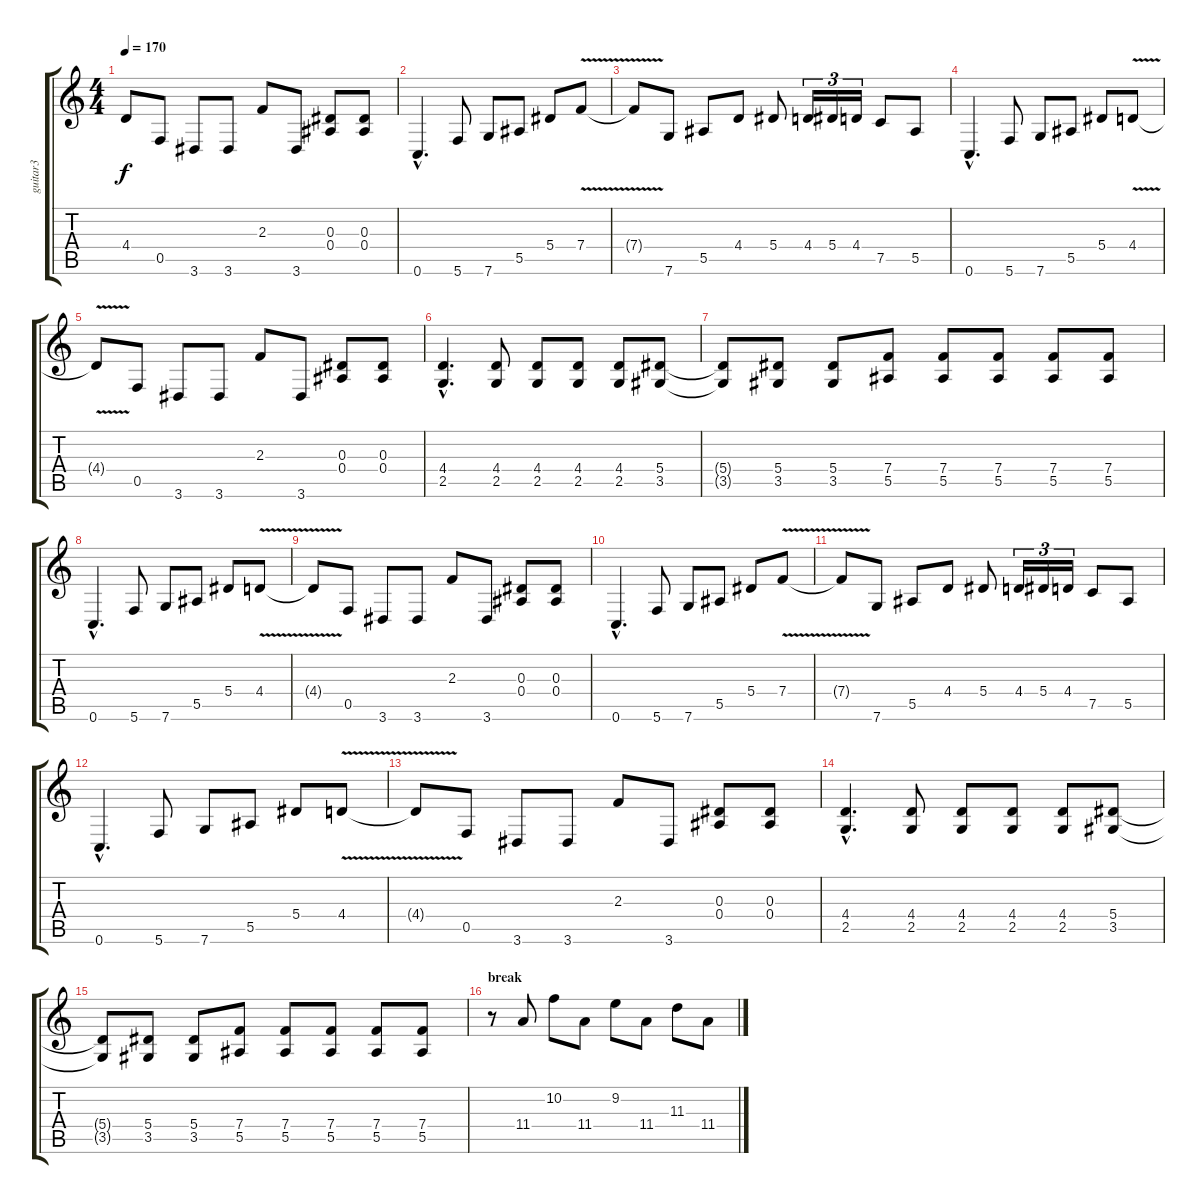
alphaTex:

\track ("guitar3" "guitar3") {instrument distortionguitar}
\staff {score tabs}
\tuning (C4 G3 Eb3 Bb2 F2 C2) {hide}
\ts (4 4)
\tempo 170
\clef g2
\ks c
4.4{t}.8{dy f} 0.5.8 3.6.8 3.6.8 2.3.8 3.6.8 (0.3 0.4).8 (0.3 0.4).8 |
0.6{hac}.4{d} 5.6.8 7.6.8 5.5.8 5.4.8 7.4{v}.8 |
7.4{t}.8 7.6.8 5.5.8 4.4.8 5.4.8 4.4.16{tu (3 2)} 5.4.16{tu (3 2)} 4.4.16{tu (3 2)} 7.5.8 5.5.8 |
0.6{hac}.4{d} 5.6.8 7.6.8 5.5.8 5.4.8 4.4{v}.8 |
4.4{t}.8 0.5.8 3.6.8 3.6.8 2.3.8 3.6.8 (0.3 0.4).8 (0.3 0.4).8 |
(4.4{hac} 2.5{hac}).4{d} (4.4 2.5).8 (4.4 2.5).8 (4.4 2.5).8 (4.4 2.5).8 (5.4 3.5).8 |
(5.4{t} 3.5{t}).8 (5.4 3.5).8 (5.4 3.5).8 (7.4 5.5).8 (7.4 5.5).8 (7.4 5.5).8 (7.4 5.5).8 (7.4 5.5).8 |
0.6{hac}.4{d} 5.6.8 7.6.8 5.5.8 5.4.8 4.4{v}.8 |
4.4{t}.8 0.5.8 3.6.8 3.6.8 2.3.8 3.6.8 (0.3 0.4).8 (0.3 0.4).8 |
0.6{hac}.4{d} 5.6.8 7.6.8 5.5.8 5.4.8 7.4{v}.8 |
7.4{t}.8 7.6.8 5.5.8 4.4.8 5.4.8 4.4.16{tu (3 2)} 5.4.16{tu (3 2)} 4.4.16{tu (3 2)} 7.5.8 5.5.8 |
0.6{hac}.4{d} 5.6.8 7.6.8 5.5.8 5.4.8 4.4{v}.8 |
4.4{t}.8 0.5.8 3.6.8 3.6.8 2.3.8 3.6.8 (0.3 0.4).8 (0.3 0.4).8 |
(4.4{hac} 2.5{hac}).4{d} (4.4 2.5).8 (4.4 2.5).8 (4.4 2.5).8 (4.4 2.5).8 (5.4 3.5).8 |
(5.4{t} 3.5{t}).8 (5.4 3.5).8 (5.4 3.5).8 (7.4 5.5).8 (7.4 5.5).8 (7.4 5.5).8 (7.4 5.5).8 (7.4 5.5).8 |
\section ("" "break")
r.8 11.4.8 10.2.8 11.4.8 9.2.8 11.4.8 11.3.8 11.4.8
